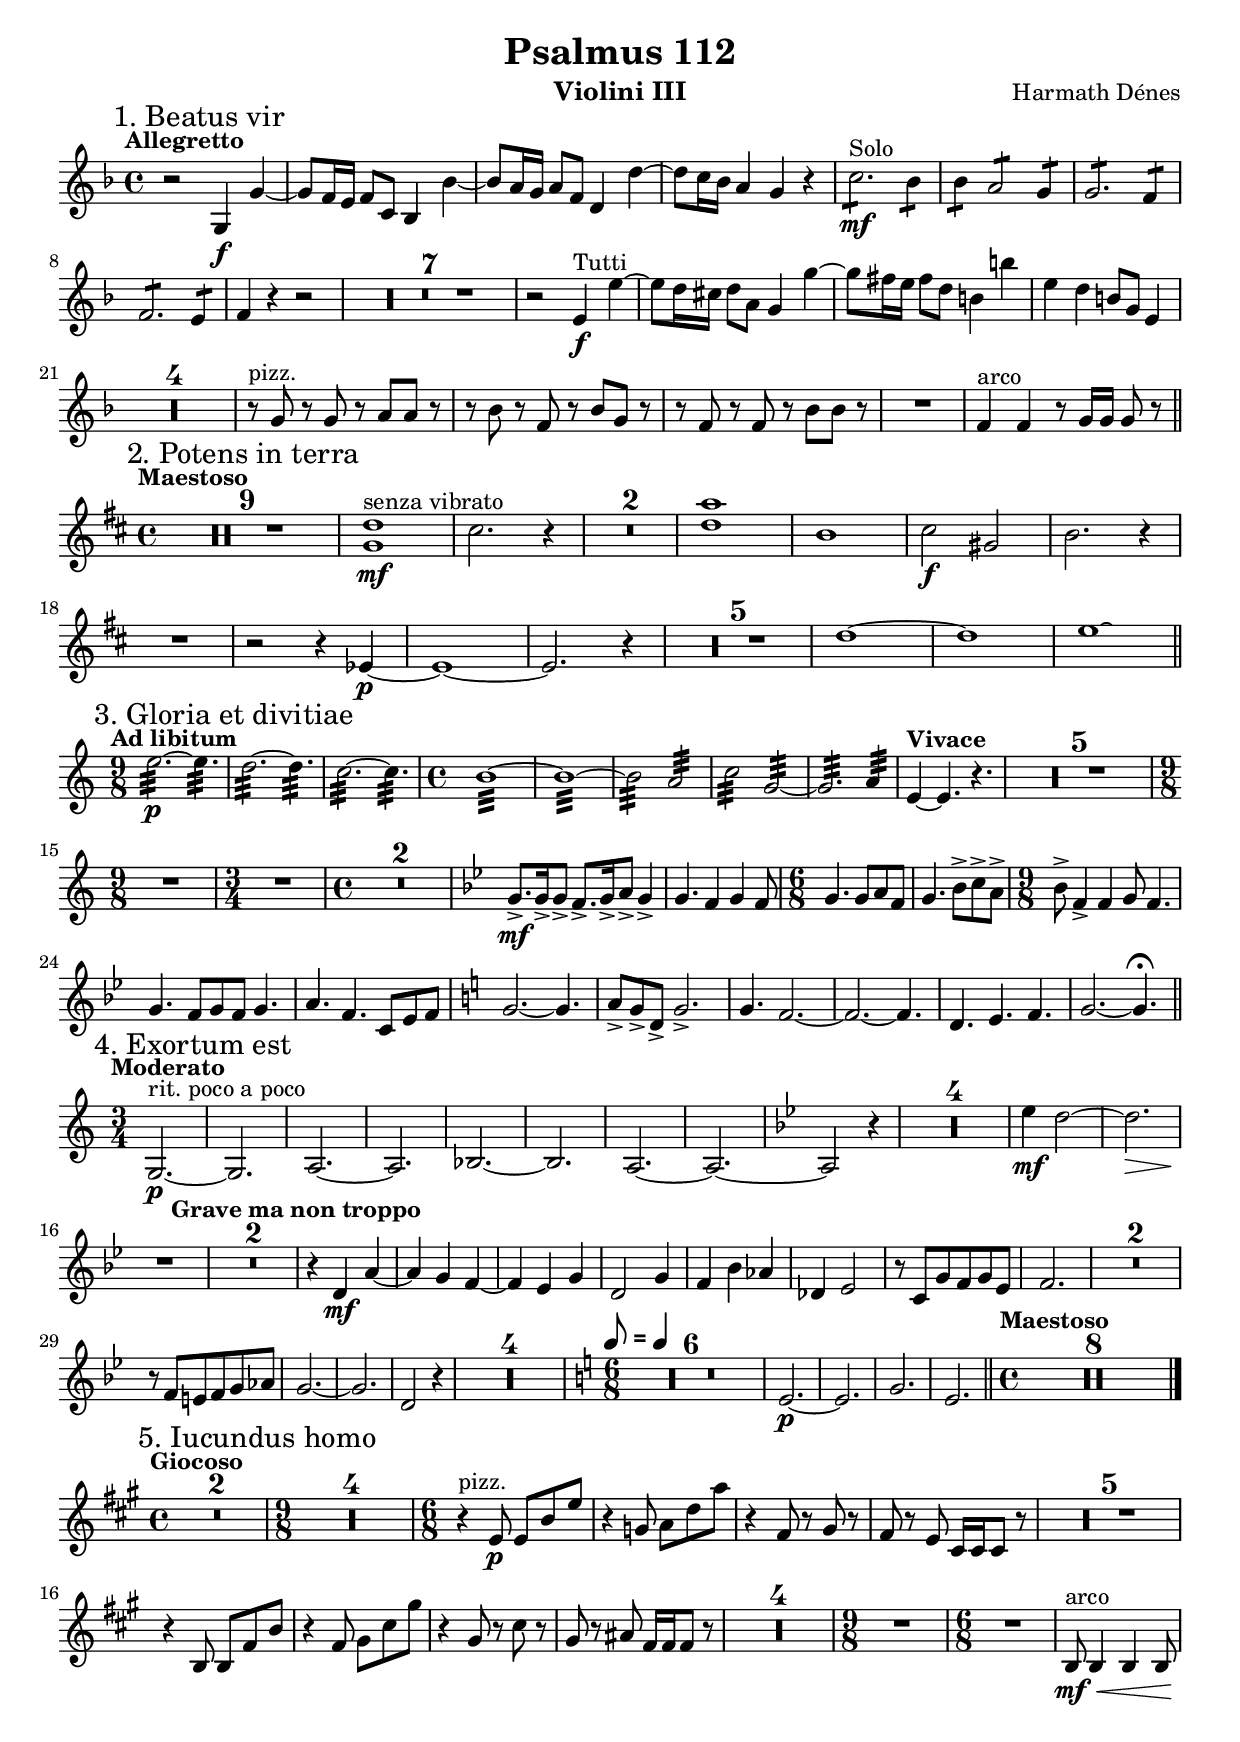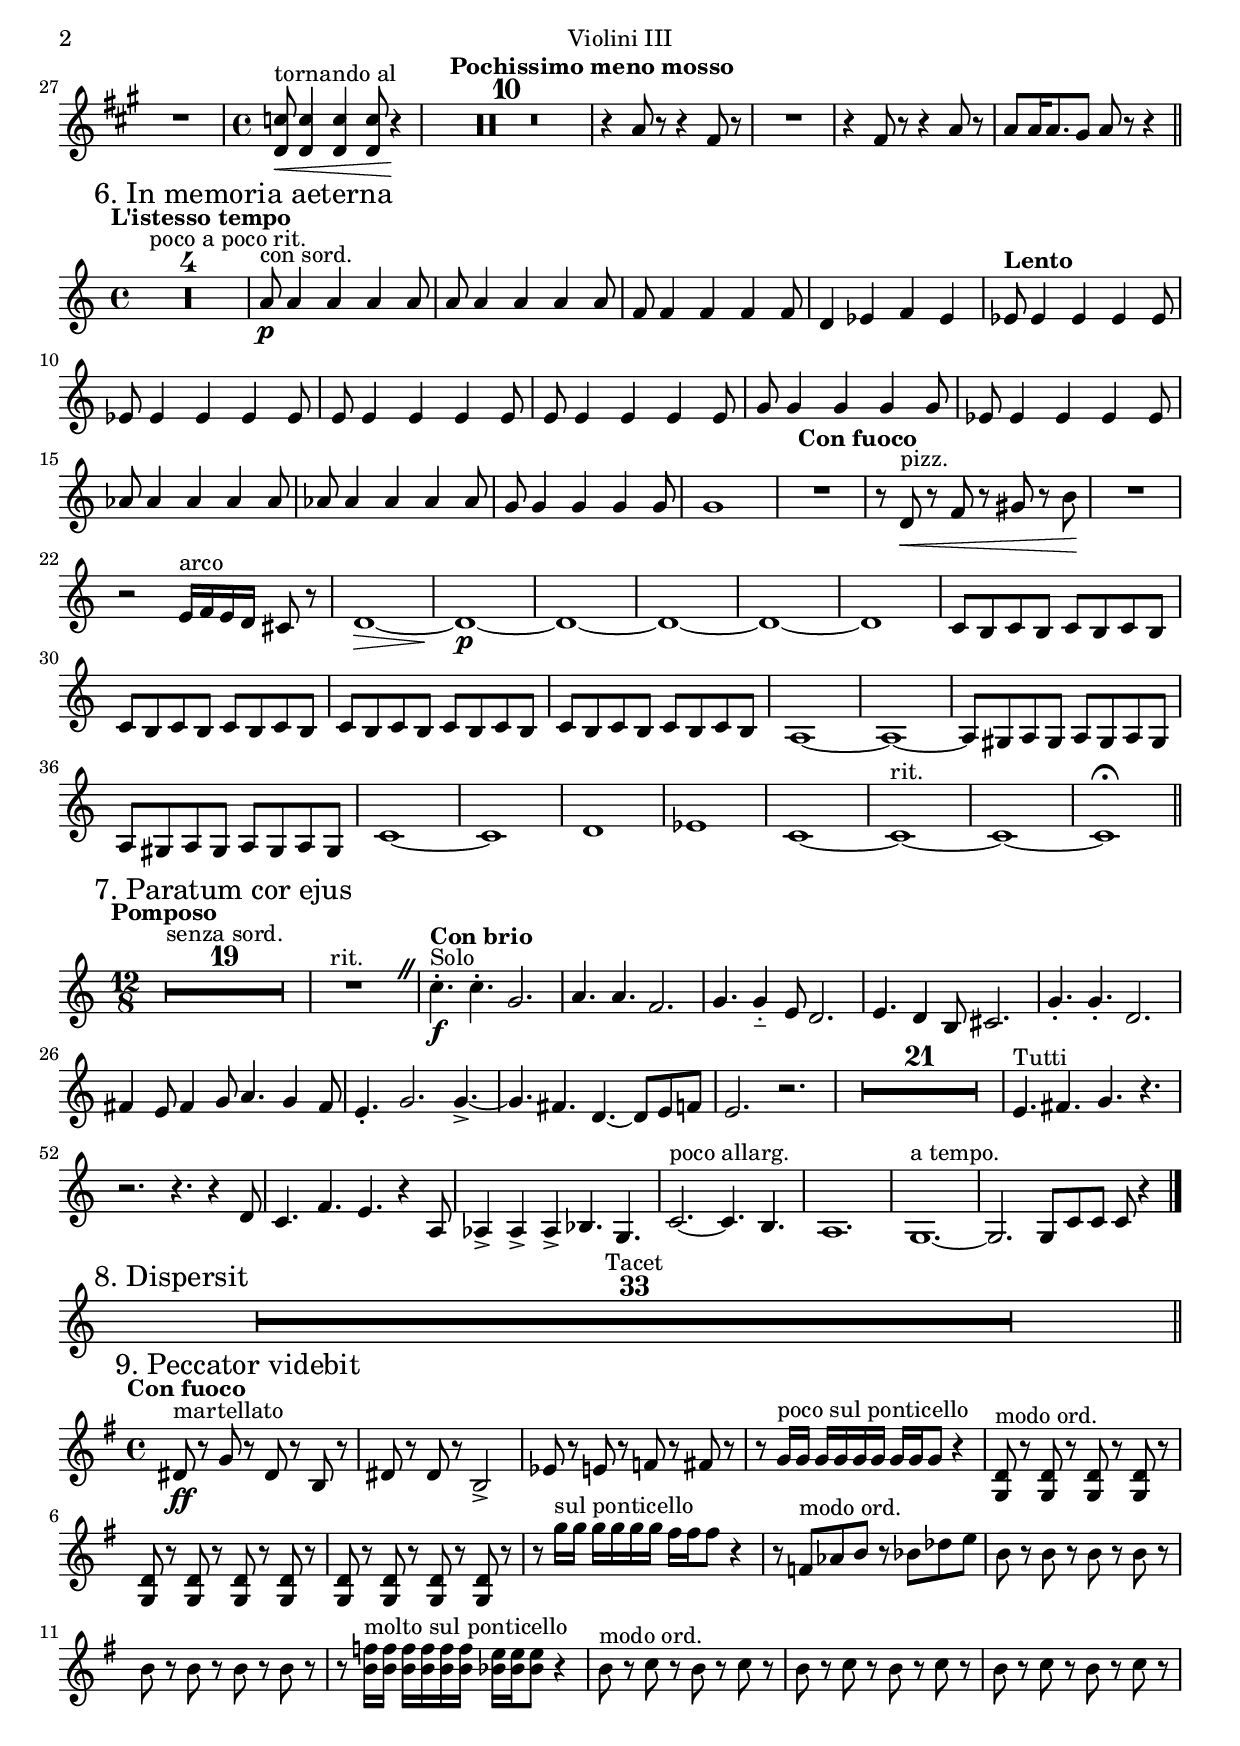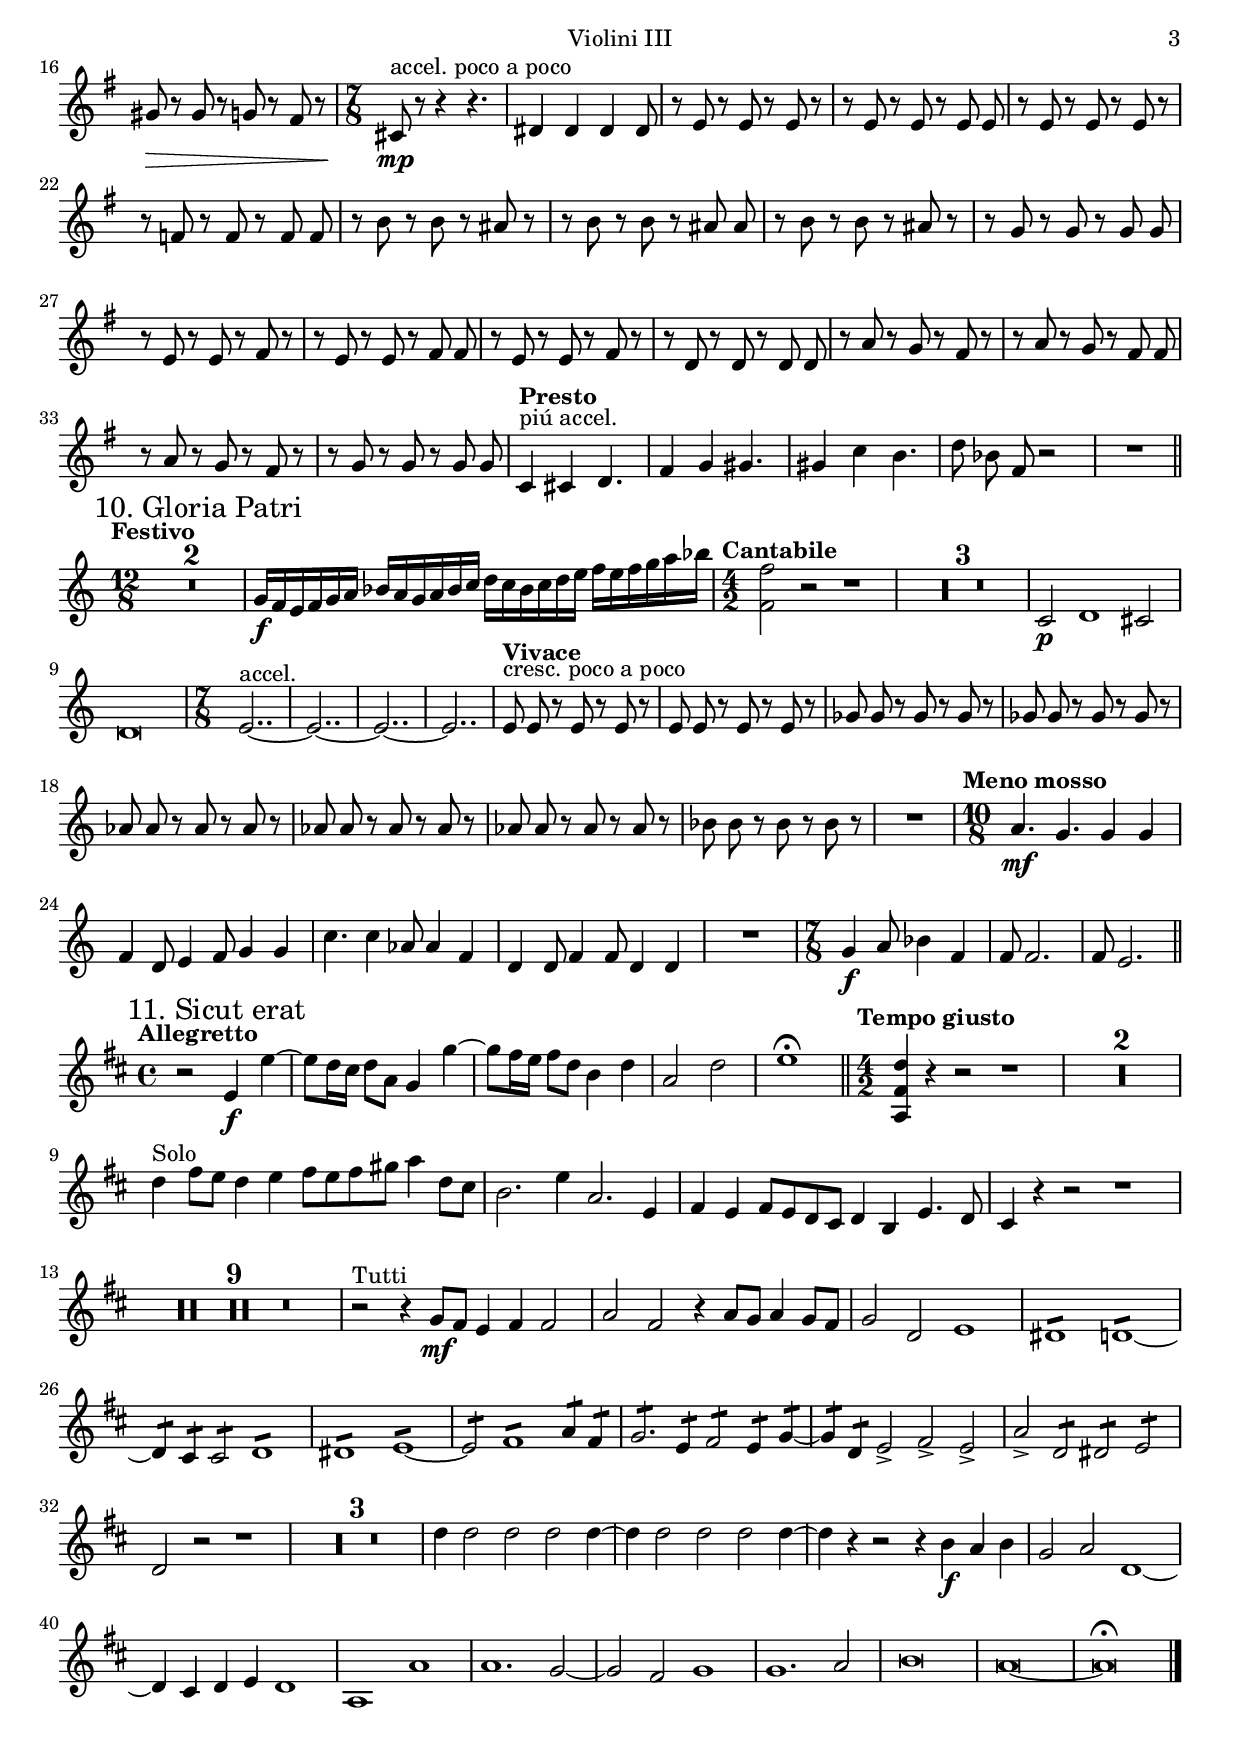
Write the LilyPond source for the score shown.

\include "Common.ily"

\header {
	instrument = "Violini III"
}

\score {
	\new Staff <<
		\AGlobal
		\AVioliniII
	>>	
}
\score {
	\new Staff <<
		\BGlobal
		\BVioliniII
	>>	
}
\score {
	\new Staff <<
		\CGlobal
		\CVioliniIII
	>>	
}
\score {
	\new Staff <<
		\DGlobal
		\DVioliniII
	>>	
}
\score {
	\new Staff <<
		\EGlobal
		\EVioliniII
	>>	
}
\score {
	\new Staff <<
		\FGlobal
		\FVioliniIII
	>>	
}
\score {
	\new Staff <<
		\GGlobal
		\GVioliniII
	>>	
}
\score {
	\new Staff <<
		\HHeader
		\HTacet
	>>	
}
\score {
	\new Staff <<
		\IGlobal
		\IVioliniII
	>>	
}
\score {
	\new Staff <<
		\JGlobal
		\JVioliniII
	>>	
}
\score {
	\new Staff <<
		\KGlobal
		\KVioliniII
	>>	
}